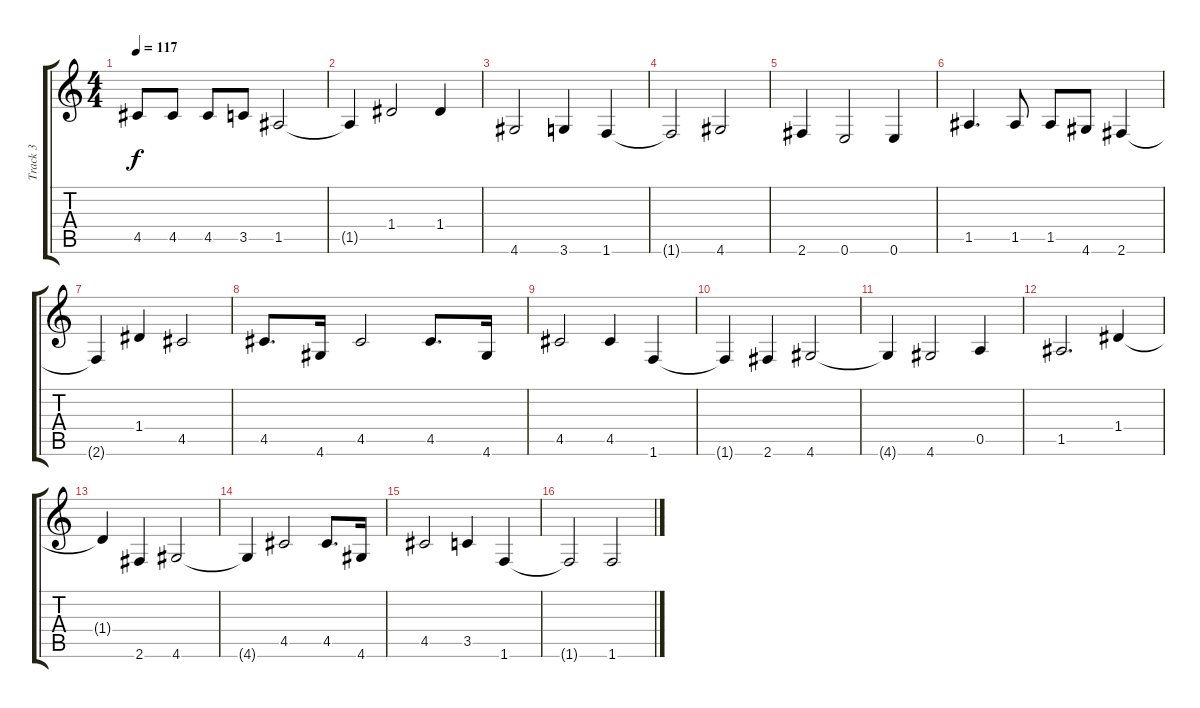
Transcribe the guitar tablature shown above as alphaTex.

\track ("Track 3" "Track 3") {instrument acousticbass}
\staff {score tabs}
\tuning (E4 B3 G3 D3 A2 E2) {hide}
\ts (4 4)
\tempo 117
\clef g2
\ks c
4.5{t}.8{dy f} 4.5.8 4.5.8 3.5.8 1.5.2 |
1.5{t}.4 1.4.2 1.4.4 |
4.6.2 3.6.4 1.6.4 |
1.6{t}.2 4.6.2 |
2.6.4 0.6.2 0.6.4 |
1.5.4{d} 1.5.8 1.5.8 4.6.8 2.6.4 |
2.6{t}.4 1.4.4 4.5.2 |
4.5.8{d} 4.6.16 4.5.2 4.5.8{d} 4.6.16 |
4.5.2 4.5.4 1.6.4 |
1.6{t}.4 2.6.4 4.6.2 |
4.6{t}.4 4.6.2 0.5.4 |
1.5.2{d} 1.4.4 |
1.4{t}.4 2.6.4 4.6.2 |
4.6{t}.4 4.5.2 4.5.8{d} 4.6.16 |
4.5.2 3.5.4 1.6.4 |
1.6{t}.2 1.6.2
